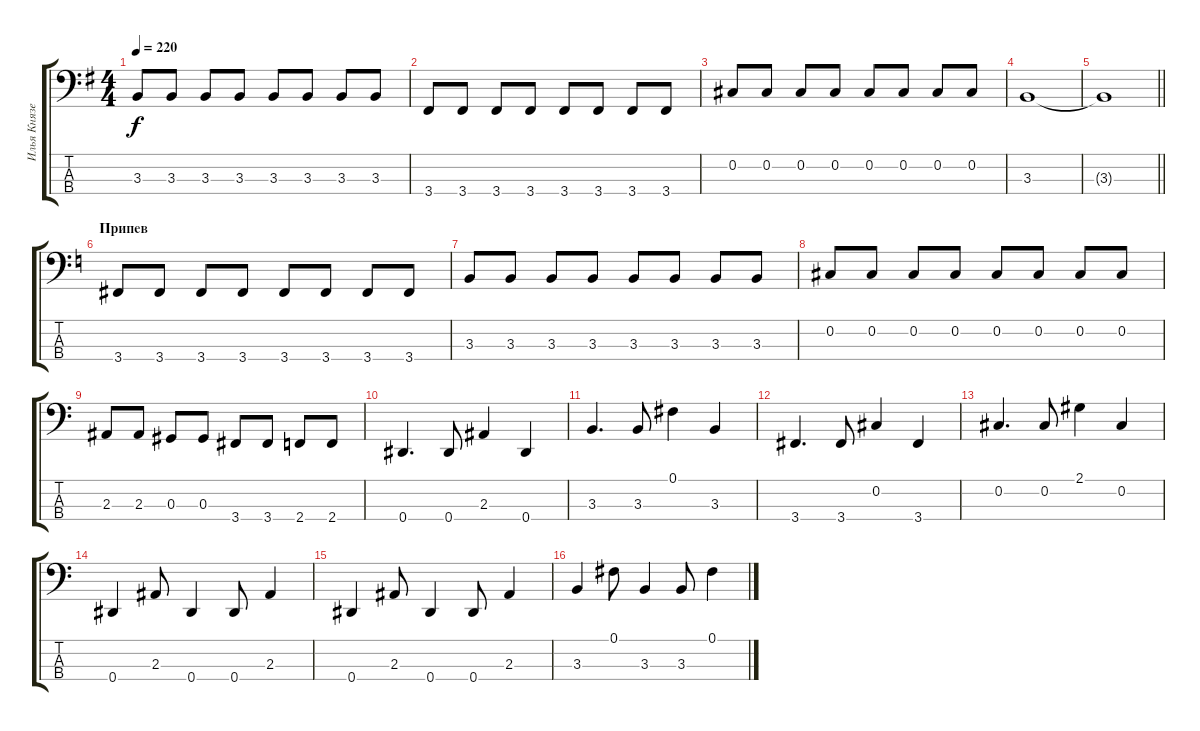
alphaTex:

\track ("Илья Князев" "Илья Князе") {instrument electricbasspick}
\staff {score tabs}
\tuning (Gb2 Db2 Ab1 Eb1) {hide}
\ts (4 4)
\tempo 220
\clef f4
\ks g
3.3.8{dy f} 3.3.8 3.3.8 3.3.8 3.3.8 3.3.8 3.3.8 3.3.8 |
3.4.8 3.4.8 3.4.8 3.4.8 3.4.8 3.4.8 3.4.8 3.4.8 |
0.2.8 0.2.8 0.2.8 0.2.8 0.2.8 0.2.8 0.2.8 0.2.8 |
3.3.1 |
\barLineRight lightlight
3.3{t}.1 |
\section ("" "Припев")
\ks c
3.4.8 3.4.8 3.4.8 3.4.8 3.4.8 3.4.8 3.4.8 3.4.8 |
3.3.8 3.3.8 3.3.8 3.3.8 3.3.8 3.3.8 3.3.8 3.3.8 |
0.2.8 0.2.8 0.2.8 0.2.8 0.2.8 0.2.8 0.2.8 0.2.8 |
2.3.8 2.3.8 0.3.8 0.3.8 3.4.8 3.4.8 2.4.8 2.4.8 |
0.4.4{d} 0.4.8 2.3.4 0.4.4 |
3.3.4{d} 3.3.8 0.1.4 3.3.4 |
3.4.4{d} 3.4.8 0.2.4 3.4.4 |
0.2.4{d} 0.2.8 2.1.4 0.2.4 |
0.4.4 2.3.8 0.4.4 0.4.8 2.3.4 |
0.4.4 2.3.8 0.4.4 0.4.8 2.3.4 |
3.3.4 0.1.8 3.3.4 3.3.8 0.1.4
